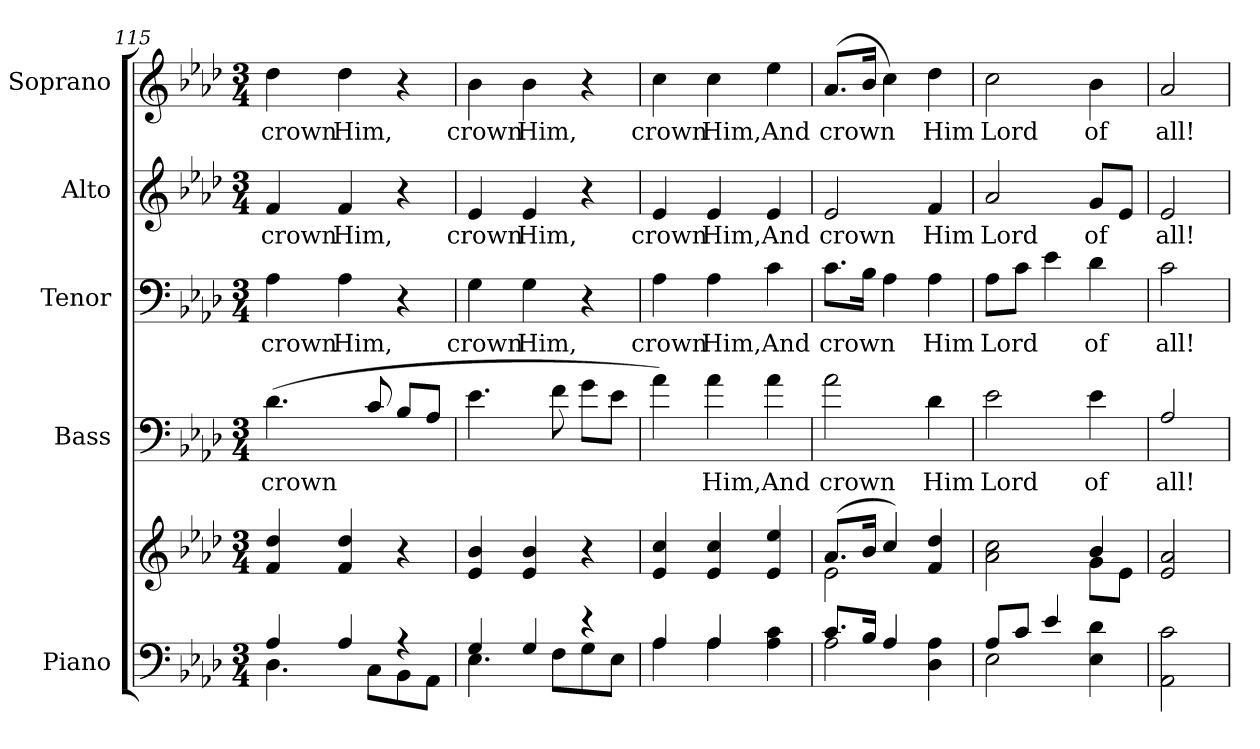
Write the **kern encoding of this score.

**kern	**kern	**kern	**text	**kern	**text	**kern	**text	**kern	**text
*part5	*part5	*part4	*part4	*part3	*part3	*part2	*part2	*part1	*part1
*staff6	*staff5	*staff4	*staff4	*staff3	*staff3	*staff2	*staff2	*staff1	*staff1
*I"Piano	*	*I"Bass	*	*I"Tenor	*	*I"Alto	*	*I"Soprano	*
*I'Pno.	*	*I'B.	*	*I'T.	*	*I'A.	*	*I'S.	*
*clefF4	*clefG2	*clefF4	*	*clefF4	*	*clefG2	*	*clefG2	*
*	*	*ITrd7c12	*	*	*	*	*	*	*
*k[b-e-a-d-]	*k[b-e-a-d-]	*k[b-e-a-d-]	*	*k[b-e-a-d-]	*	*k[b-e-a-d-]	*	*k[b-e-a-d-]	*
*f:	*f:	*f:	*	*f:	*	*f:	*	*f:	*
*M3/4	*M3/4	*M3/4	*	*M3/4	*	*M3/4	*	*M3/4	*
=115	=115	=115	=115	=115	=115	=115	=115	=115	=115
*^	*	*	*	*	*	*	*	*	*
!	!	!	!	!LO:LY:b:color=#000000	!	!	!	!	!	!
!	!	!	!	!	!	!LO:LY:b:color=#000000	!	!	!	!
!	!	!	!	!	!	!	!	!LO:LY:b:color=#000000	!	!
!	!	!	!	!	!	!	!	!	!	!LO:LY:b:color=#000000
4A-i/	4.D-i\	4fi/ 4dd-i	(4.D-i\	crown	4A-i\	crown	4fi/	crown	4dd-i\	crown
!	!	!	!	!	!	!LO:LY:b:color=#000000	!	!	!	!
!	!	!	!	!	!	!	!	!LO:LY:b:color=#000000	!	!
!	!	!	!	!	!	!	!	!	!	!LO:LY:b:color=#000000
4A-i/	.	4fi/ 4dd-i	.	.	4A-i\	Him,	4fi/	Him,	4dd-i\	Him,
.	8Ci\L	.	8Ci/	.	.	.	.	.	.	.
4r	8BB-i\	4r	8BB-i/L	.	4r	.	4r	.	4r	.
.	8AA-i\J	.	8AA-i/J	.	.	.	.	.	.	.
=116	=116	=116	=116	=116	=116	=116	=116	=116	=116	=116
!	!	!	!	!	!	!LO:LY:b:color=#000000	!	!	!	!
!	!	!	!	!	!	!	!	!LO:LY:b:color=#000000	!	!
!	!	!	!	!	!	!	!	!	!	!LO:LY:b:color=#000000
4Gi/	4.E-i\	4e-i/ 4b-i	4.E-i\	.	4Gi\	crown	4e-i/	crown	4b-i\	crown
!	!	!	!	!	!	!LO:LY:b:color=#000000	!	!	!	!
!	!	!	!	!	!	!	!	!LO:LY:b:color=#000000	!	!
!	!	!	!	!	!	!	!	!	!	!LO:LY:b:color=#000000
4Gi/	.	4e-i/ 4b-i	.	.	4Gi\	Him,	4e-i/	Him,	4b-i\	Him,
.	8Fi\L	.	8Fi\	.	.	.	.	.	.	.
4r	8Gi\	4r	8Gi\L	.	4r	.	4r	.	4r	.
.	8E-i\J	.	8E-i\J	.	.	.	.	.	.	.
=117	=117	=117	=117	=117	=117	=117	=117	=117	=117	=117
!	!	!	!	!	!	!LO:LY:b:color=#000000	!	!	!	!
!	!	!	!	!	!	!	!	!LO:LY:b:color=#000000	!	!
!	!	!	!	!	!	!	!	!	!	!LO:LY:b:color=#000000
4A-i/	4A-i\	4e-i/ 4cci	4A-i\)	.	4A-i\	crown	4e-i/	crown	4cci\	crown
!	!	!	!	!LO:LY:b:color=#000000	!	!	!	!	!	!
!	!	!	!	!	!	!LO:LY:b:color=#000000	!	!	!	!
!	!	!	!	!	!	!	!	!LO:LY:b:color=#000000	!	!
!	!	!	!	!	!	!	!	!	!	!LO:LY:b:color=#000000
4A-i/	4A-i\	4e-i/ 4cci	4A-i\	Him,	4A-i\	Him,	4e-i/	Him,	4cci\	Him,
!	!	!	!	!LO:LY:b:color=#000000	!	!	!	!	!	!
!	!	!	!	!	!	!LO:LY:b:color=#000000	!	!	!	!
!	!	!	!	!	!	!	!	!LO:LY:b:color=#000000	!	!
!	!	!	!	!	!	!	!	!	!	!LO:LY:b:color=#000000
4A-i\ 4ci	4ryy	4e-i/ 4ee-i	4A-i\	And	4ci\	And	4e-i/	And	4ee-i\	And
=118	=118	=118	=118	=118	=118	=118	=118	=118	=118	=118
*	*	*^	*	*	*	*	*	*	*	*
!	!	!	!	!	!LO:LY:b:color=#000000	!	!	!	!	!	!
!	!	!	!	!	!	!	!LO:LY:b:color=#000000	!	!	!	!
!	!	!	!	!	!	!	!	!	!LO:LY:b:color=#000000	!	!
!	!	!	!	!	!	!	!	!	!	!	!LO:LY:b:color=#000000
8.ci/L	2A-i\	(8.a-i/L	2e-i\	2A-i\	crown	8.ci\L	crown	2e-i/	crown	(8.a-i/L	crown
16B-i/Jk	.	16b-i/Jk	.	.	.	16B-i\Jk	.	.	.	16b-i/Jk	.
4A-i/	.	4cci/)	.	.	.	4A-i\	.	.	.	4cci\)	.
!	!	!	!	!	!LO:LY:b:color=#000000	!	!	!	!	!	!
!	!	!	!	!	!	!	!LO:LY:b:color=#000000	!	!	!	!
!	!	!	!	!	!	!	!	!	!LO:LY:b:color=#000000	!	!
!	!	!	!	!	!	!	!	!	!	!	!LO:LY:b:color=#000000
4D-i\ 4A-i	4ryy	4fi/ 4dd-i	4ryy	4D-i\	Him	4A-i\	Him	4fi/	Him	4dd-i\	Him
=119	=119	=119	=119	=119	=119	=119	=119	=119	=119	=119	=119
!	!	!	!	!	!LO:LY:b:color=#000000	!	!	!	!	!	!
!	!	!	!	!	!	!	!LO:LY:b:color=#000000	!	!	!	!
!	!	!	!	!	!	!	!	!	!LO:LY:b:color=#000000	!	!
!	!	!	!	!	!	!	!	!	!	!	!LO:LY:b:color=#000000
8A-i/L	2E-i\	2a-i\ 2cci	2ryy	2E-i\	Lord	8A-i\L	Lord	2a-i/	Lord	2cci\	Lord
8ci/J	.	.	.	.	.	8ci\J	.	.	.	.	.
4e-i/	.	.	.	.	.	4e-i\	.	.	.	.	.
!	!	!	!	!	!LO:LY:b:color=#000000	!	!	!	!	!	!
!	!	!	!	!	!	!	!LO:LY:b:color=#000000	!	!	!	!
!	!	!	!	!	!	!	!	!	!LO:LY:b:color=#000000	!	!
!	!	!	!	!	!	!	!	!	!	!	!LO:LY:b:color=#000000
4E-i\ 4d-i	4ryy	4b-i/	8gi\L	4E-i\	of	4d-i\	of	8gi/L	of	4b-i\	of
.	.	.	8e-i\J	.	.	.	.	8e-i/J	.	.	.
*v	*v	*	*	*	*	*	*	*	*	*	*
*	*v	*v	*	*	*	*	*	*	*	*
!!LO:PB:g=z
=120	=120	=120	=120	=120	=120	=120	=120	=120	=120
*	*^	*	*	*	*	*	*	*	*
!	!	!	!	!LO:LY:b:color=#000000	!	!	!	!	!	!
*	*v	*v	*	*	*	*	*	*	*	*
*	*^	*	*	*	*	*	*	*	*
!	!	!	!	!	!	!LO:LY:b:color=#000000	!	!	!	!
*	*v	*v	*	*	*	*	*	*	*	*
*	*^	*	*	*	*	*	*	*	*
!	!	!	!	!	!	!	!	!LO:LY:b:color=#000000	!	!
*	*v	*v	*	*	*	*	*	*	*	*
*	*^	*	*	*	*	*	*	*	*
!	!	!	!	!	!	!	!	!	!	!LO:LY:b:color=#000000
*	*v	*v	*	*	*	*	*	*	*	*
2AA-i\ 2ci	2e-i/ 2a-i	2AA-i/	all!	2ci\	all!	2e-i/	all!	2a-i/	all!
=	=	=	=	=	=	=	=	=	=
*-	*-	*-	*-	*-	*-	*-	*-	*-	*-
